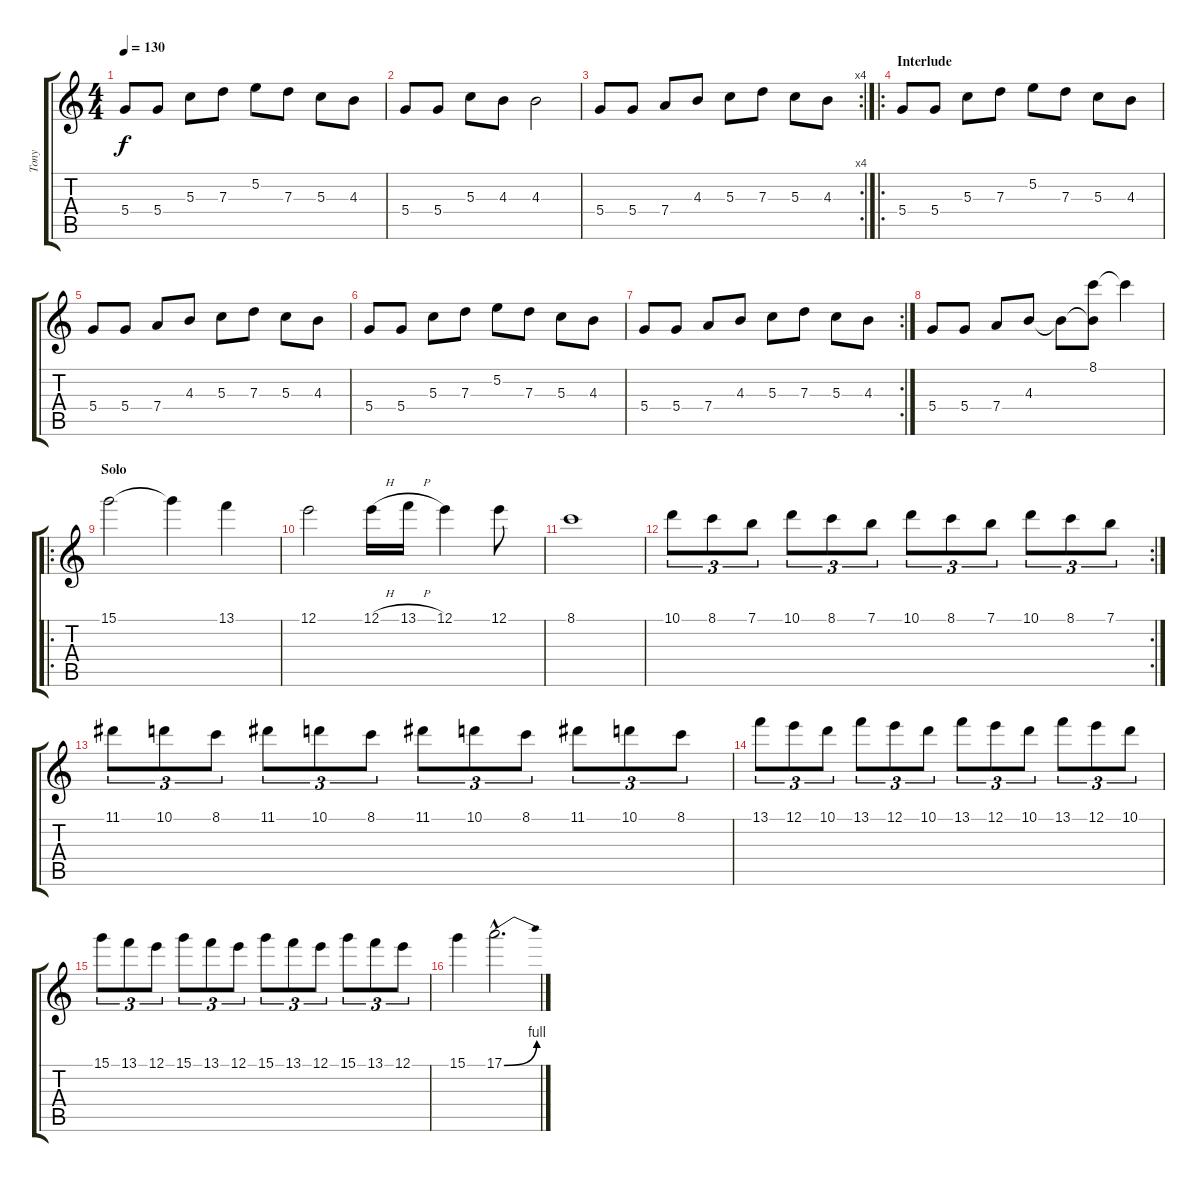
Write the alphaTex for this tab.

\track ("Tony" "Tony") {instrument distortionguitar}
\staff {score tabs}
\tuning (E4 B3 G3 D3 A2 E2) {hide}
\ts (4 4)
\tempo 130
\clef g2
\ks c
5.4.8{dy f} 5.4.8 5.3.8 7.3.8 5.2.8 7.3.8 5.3.8 4.3.8 |
5.4.8 5.4.8 5.3.8 4.3.8 4.3.2 |
\rc 4
5.4.8 5.4.8 7.4.8 4.3.8 5.3.8 7.3.8 5.3.8 4.3.8 |
\ro
\section ("" "Interlude")
5.4.8 5.4.8 5.3.8 7.3.8 5.2.8 7.3.8 5.3.8 4.3.8 |
5.4.8 5.4.8 7.4.8 4.3.8 5.3.8 7.3.8 5.3.8 4.3.8 |
5.4.8 5.4.8 5.3.8 7.3.8 5.2.8 7.3.8 5.3.8 4.3.8 |
\rc 2
5.4.8 5.4.8 7.4.8 4.3.8 5.3.8 7.3.8 5.3.8 4.3.8 |
5.4.8 5.4.8 7.4.8 4.3.8 4.3{t}.8 (8.1 4.3{t}).8 8.1{t}.4 |
\ro
\section ("" "Solo")
15.1.2 15.1{t}.4 13.1.4 |
12.1.2 12.1{h}.16 13.1{h}.16 12.1.4 12.1.8 |
8.1.1 |
\rc 2
10.1.8{tu (3 2)} 8.1.8{tu (3 2)} 7.1.8{tu (3 2)} 10.1.8{tu (3 2)} 8.1.8{tu (3 2)} 7.1.8{tu (3 2)} 10.1.8{tu (3 2)} 8.1.8{tu (3 2)} 7.1.8{tu (3 2)} 10.1.8{tu (3 2)} 8.1.8{tu (3 2)} 7.1.8{tu (3 2)} |
11.1.8{tu (3 2)} 10.1.8{tu (3 2)} 8.1.8{tu (3 2)} 11.1.8{tu (3 2)} 10.1.8{tu (3 2)} 8.1.8{tu (3 2)} 11.1.8{tu (3 2)} 10.1.8{tu (3 2)} 8.1.8{tu (3 2)} 11.1.8{tu (3 2)} 10.1.8{tu (3 2)} 8.1.8{tu (3 2)} |
13.1.8{tu (3 2)} 12.1.8{tu (3 2)} 10.1.8{tu (3 2)} 13.1.8{tu (3 2)} 12.1.8{tu (3 2)} 10.1.8{tu (3 2)} 13.1.8{tu (3 2)} 12.1.8{tu (3 2)} 10.1.8{tu (3 2)} 13.1.8{tu (3 2)} 12.1.8{tu (3 2)} 10.1.8{tu (3 2)} |
15.1.8{tu (3 2)} 13.1.8{tu (3 2)} 12.1.8{tu (3 2)} 15.1.8{tu (3 2)} 13.1.8{tu (3 2)} 12.1.8{tu (3 2)} 15.1.8{tu (3 2)} 13.1.8{tu (3 2)} 12.1.8{tu (3 2)} 15.1.8{tu (3 2)} 13.1.8{tu (3 2)} 12.1.8{tu (3 2)} |
15.1.4 17.1{be (bend 0 0 60 4) hac}.2{d}
